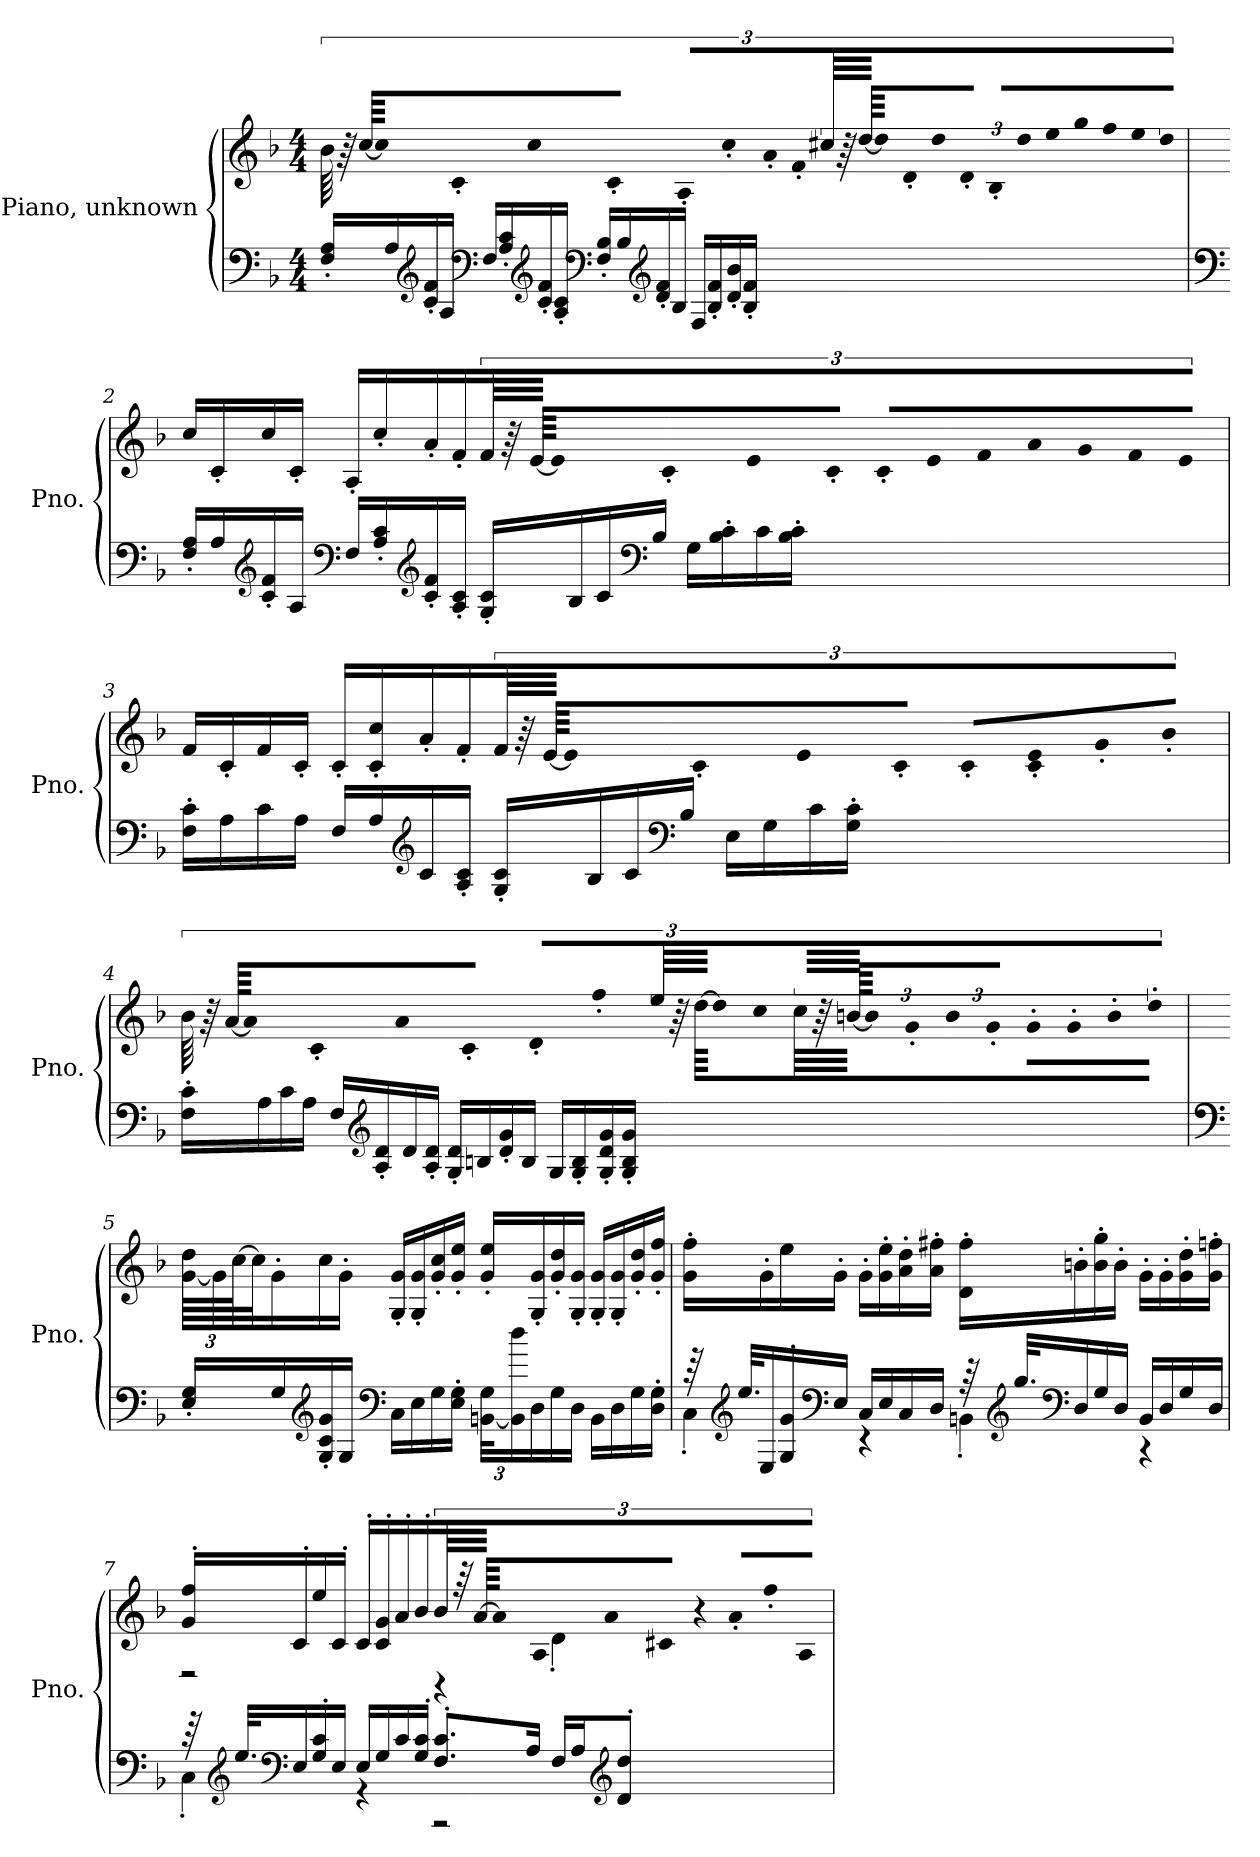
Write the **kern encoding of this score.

**kern	**kern
*part1	*part1
*staff2	*staff1
*I"Piano, unknown	*
*I'Pno.	*
*clefF4	*clefG2
*k[b-]	*k[b-]
*M4/4	*M4/4
*MM120	*MM120
=1	=1
16F/' 16A/'LL	96b-\
.	96r
.	[96cc/KLLL
.	32cc/J]
16A/	16c'/
*clefG2	*
16c/' 16f/'	16cc/
16A/JJ	16c'/JJ
*clefF4	*
16F/LL	16A'/LL
16A/' 16c/'	16cc'/
*clefG2	*
16c/' 16f/'	16a'/
16A/' 16c/'JJ	16f'/
*clefF4	*
16F/' 16B-/'LL	96cc#X/JJkk
.	96r
.	[96dd/KLLL
.	32dd/J]
16B-/	16d'/
*clefG2	*
16d/' 16f/'	16dd/
16B-/JJ	16d'/JJ
16F/LL	16B-'/LL
16B-/' 16f/'	32dd/L
.	32ee/
16d/' 16b-/'	32gg/
.	32ff/
16B-/' 16f/'JJ	32ee/
.	32dd/JJJ
!!LO:LB:g=z
=2	=2
*clefF4	*
16F/' 16A/'LL	16cc/LL
16A/	16c'/
*clefG2	*
16c/' 16f/'	16cc/
16A/JJ	16c'/JJ
*clefF4	*
16F/LL	16A'/LL
16A/' 16c/'	16cc'/
*clefG2	*
16c/' 16f/'	16a'/
16A/' 16c/'JJ	16f'/
16G/' 16c/'LL	96f/JJkk
.	96r
.	[96e/KLLL
.	32e/J]
16B-/	16c'/
16c/	16e/
*clefF4	*
16B-/JJ	16c'/JJ
16G\LL	16c'/LL
16B-\' 16c\'	32e/L
.	32f/
16c\	32a/
.	32g/
16B-\' 16c\'JJ	32f/
.	32e/JJJ
!!LO:LB:g=z
=3	=3
16F\' 16c\'LL	16f/LL
16A\	16c'/
16c\	16f/
16A\JJ	16c'/JJ
16F/LL	16c'/LL
16A/	16c/' 16cc/'
*clefG2	*
16c/	16a'/
16A/' 16c/'JJ	16f'/
16G/' 16c/'LL	96f/JJkk
.	96r
.	[96e/KLLL
.	32e/J]
16B-/	16c'/
16c/	16e/
*clefF4	*
16B-/JJ	16c'/JJ
16E\LL	16c'/LL
16G\	16c/' 16e/'
16c\	16g'/
16G\' 16c\'JJ	16b-'/JJ
!!LO:LB:g=z
=4	=4
16F\' 16c\'LL	96b-\
.	96r
.	[96a/KLLL
.	32a/J]
16A\	16c'/
16c\	16a/
16A\JJ	16c'/JJ
16F/LL	16d'/LL
*clefG2	*
16A/' 16d/'	16ff'/
16d/	96ee/JJkk
.	96r
.	[96dd\KLLL
.	32dd\J]
16A/' 16d/'JJ	16cc\
16G/' 16d/'LL	96cc\JJkk
.	96r
.	[96bn/KLLL
.	32b/J]
16Bn/	16g'/
16d/' 16g/'	16b/
16B/JJ	16g'/JJ
16G/LL	16g'\LL
16G/' 16B/'	16g'\
16G/' 16d/' 16g/'	16b'\
16G/' 16B/' 16g/'JJ	16dd'\JJ
!!LO:LB:g=z
=5	=5
*clefF4	*
*	*Xbrackettup
16E/' 16G/'LL	[96g\ 96dd\LLLL
.	96g\]
.	[96cc\J
.	32cc\J]
16G/	16g'\
*clefG2	*
16G/' 16c/' 16g/'	16cc\
16G/JJ	16g'\JJ
*clefF4	*
16C\LL	16G/' 16g/'LL
16E\	16G/' 16g/'
16G\	16g/' 16cc/'
16E\' 16G\'JJ	16g/' 16ee/'JJ
*Xbrackettup	*
[48BBn\ 48G\KLL	16g/' 16ee/'LL
24BB\] 24dd\	.
16D\	16G/' 16g/'
16G\	16g/' 16dd/'
16D\JJ	16G/' 16g/'JJ
16BB\LL	16G/' 16g/'LL
16D\	16G/' 16g/'
16G\	16g/' 16dd/'
16D\' 16G\'JJ	16g/' 16ff/'JJ
!!LO:LB:g=z
=6	=6
*^	*
64r	4C'\	16g\' 16ff\'LL
*clefG2	*	*
32.ee/KLL	.	.
16E/	.	16g'\
16G/' 16g/'	.	16ee\
*clefF4	*	*
16E/JJ	.	16g'\JJ
16C/LL	4r	16g'\LL
16E/	.	16g\' 16ee\'
16C/	.	16a\' 16dd\'
16D/JJ	.	16a\' 16ff#X\'JJ
64r	4BBn'\	16d\' 16ff#\'LL
*clefG2	*	*
32.gg/KLL	.	.
*clefF4	*	*
16D/	.	16bn'\
16G/	.	16b\' 16gg\'
16D/JJ	.	16b'\JJ
16BB/LL	4r	16g'\LL
16D/	.	16g'\
16G/	.	16g\' 16dd\'
16D/JJ	.	16g\' 16ffn\'JJ
!!LO:PB:g=z
=7	=7	=7
*	*	*^
64r	4C'\	16g/' 16ff/'LL	2r
*clefG2	*	*	*
32.ee/KLL	.	.	.
*clefF4	*	*	*
16E/	.	16c'/	.
16G/' 16c/'	.	16ee/	.
16E/JJ	.	16c'/JJ	.
16E/LL	4r	16c'/LL	.
16G/	.	16c/' 16g/'	.
16c/	.	16a'/	.
16G/' 16c/'JJ	.	16b-'/	.
*	*	*brackettup	*
8.F/' 8.c/'L	2r	96b-/JJkk	4r
.	.	96r	.
.	.	[96a/KLLL	.
.	.	32a/J]	.
.	.	16A/	.
.	.	16a/	.
16A/Jk	.	16c#X/JJ	.
16F/LL	.	16r	4d'\
16A/J	.	16a'/LL	.
*clefG2	*	*	*
8d/' 8dd/'J	.	16ff'/	.
.	.	16A/JJ	.
*v	*v	*	*
*	*v	*v
=	=
*-	*-
